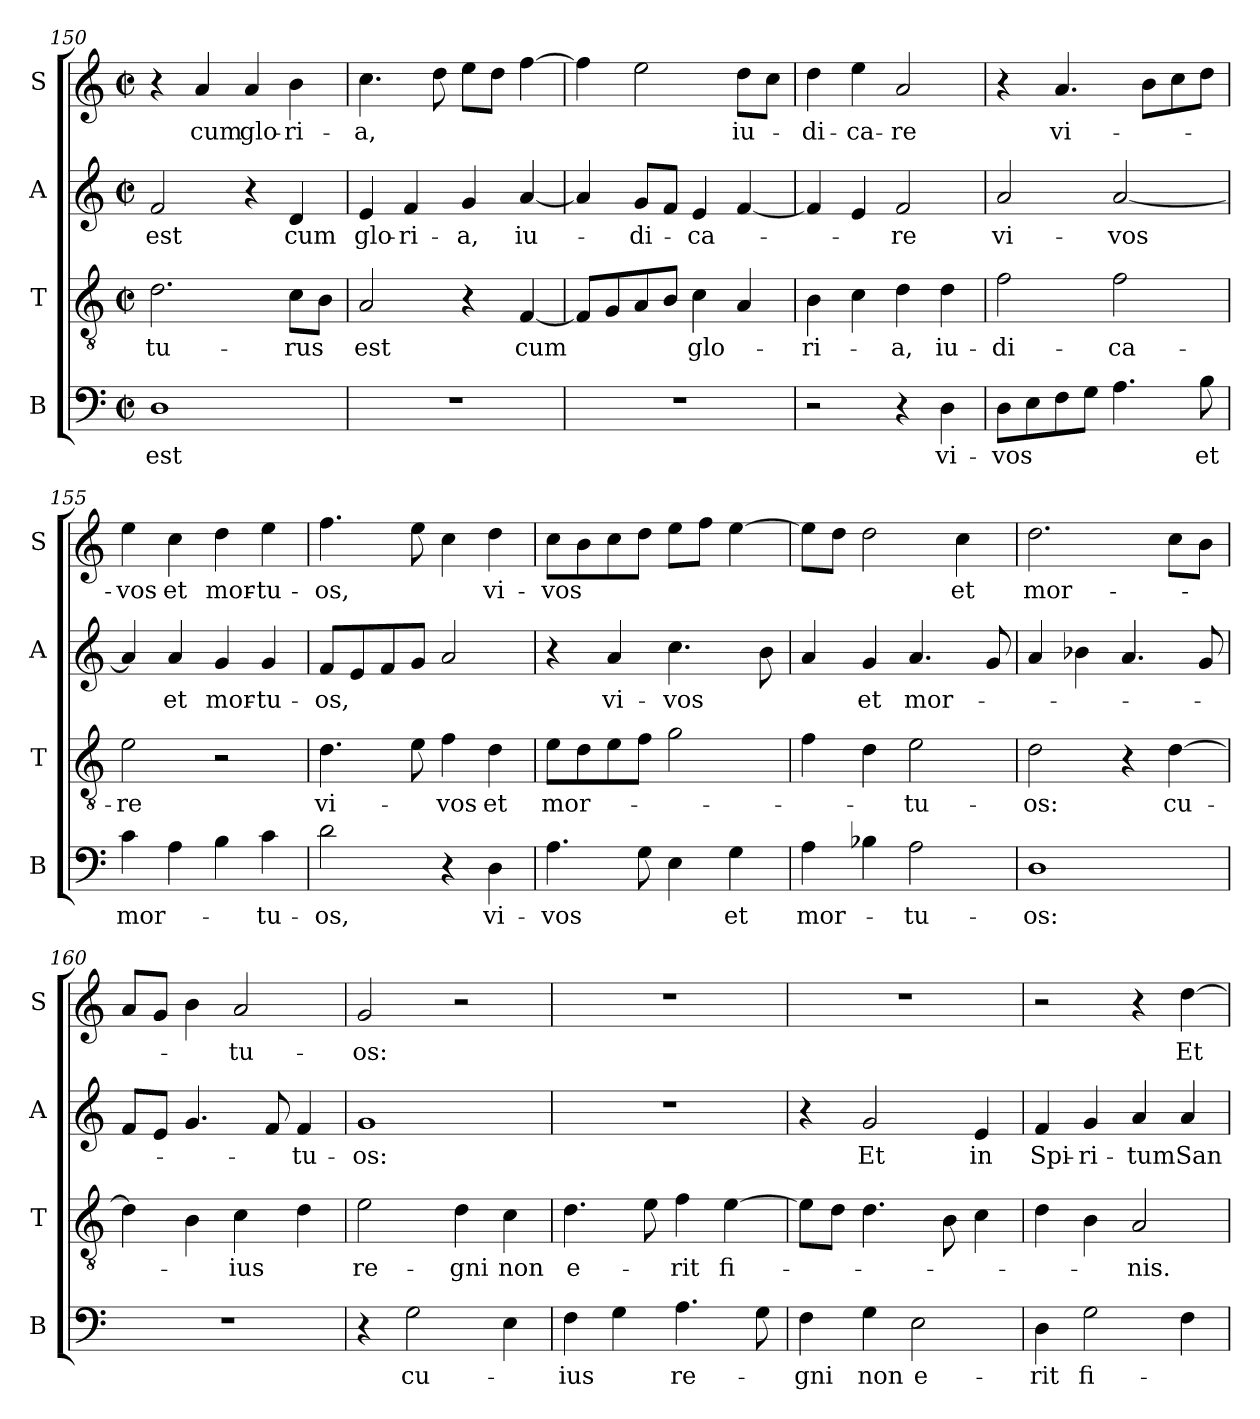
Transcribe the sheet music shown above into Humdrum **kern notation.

**kern	**text	**kern	**text	**kern	**text	**kern	**text
*part4	*part4	*part3	*part3	*part2	*part2	*part1	*part1
*staff4	*staff4	*staff3	*staff3	*staff2	*staff2	*staff1	*staff1
*I"B	*	*I"T	*	*I"A	*	*I"S	*
*I'B	*	*I'T	*	*I'A	*	*I'S	*
*clefF4	*	*clefGv2	*	*clefG2	*	*clefG2	*
*k[]	*	*k[]	*	*k[]	*	*k[]	*
*M2/2	*	*M2/2	*	*M2/2	*	*M2/2	*
*met(c|)	*	*met(c|)	*	*met(c|)	*	*met(c|)	*
=150	=150	=150	=150	=150	=150	=150	=150
!	!LO:LY:b	!	!LO:LY:b	!	!LO:LY:b	!	!
1D	est	2.d\	-tu-	2f/	est	4r	.
!	!	!	!	!	!	!	!LO:LY:b
.	.	.	.	.	.	4a/	cum
!	!	!	!	!	!	!	!LO:LY:b
.	.	.	.	4r	.	4a/	glo-
!	!	!	!LO:LY:b	!	!LO:LY:b	!	!LO:LY:b
.	.	8c\L	-rus	4d/	cum	4b\	-ri-
.	.	8B\J	.	.	.	.	.
=151	=151	=151	=151	=151	=151	=151	=151
!	!	!	!LO:LY:b	!	!LO:LY:b	!	!LO:LY:b
1r	.	2A/	est	4e/	glo-	4.cc\	-a,
!	!	!	!	!	!LO:LY:b	!	!
.	.	.	.	4f/	-ri-	.	.
.	.	.	.	.	.	8dd\	.
!	!	!	!	!	!LO:LY:b	!	!
.	.	4r	.	4g/	-a,	8ee\L	.
.	.	.	.	.	.	8dd\J	.
!	!	!	!LO:LY:b	!	!LO:LY:b	!	!
.	.	[4F/	cum	[4a/	iu-	[4ff\	.
=152	=152	=152	=152	=152	=152	=152	=152
1r	.	8F/L]	.	4a/]	.	4ff\]	.
.	.	8G/	.	.	.	.	.
!	!	!	!	!	!LO:LY:b	!	!
.	.	8A/	.	8g/L	-di-	2ee\	.
.	.	8B/J	.	8f/J	.	.	.
!	!	!	!LO:LY:b	!	!LO:LY:b	!	!
.	.	4c\	glo-	4e/	-ca-	.	.
!	!	!	!	!	!	!	!LO:LY:b
.	.	4A/	.	[4f/	.	8dd\L	iu-
.	.	.	.	.	.	8cc\J	.
=153	=153	=153	=153	=153	=153	=153	=153
!	!	!	!LO:LY:b	!	!	!	!LO:LY:b
2r	.	4B\	-ri-	4f/]	.	4dd\	-di-
!	!	!	!	!	!	!	!LO:LY:b
.	.	4c\	.	4e/	.	4ee\	-ca-
!	!	!	!LO:LY:b	!	!LO:LY:b	!	!LO:LY:b
4r	.	4d\	-a,	2f/	-re	2a/	-re
!	!LO:LY:b	!	!LO:LY:b	!	!	!	!
4D\	vi-	4d\	iu-	.	.	.	.
=154	=154	=154	=154	=154	=154	=154	=154
!	!LO:LY:b	!	!LO:LY:b	!	!LO:LY:b	!	!
8D\L	-vos	2f\	-di-	2a/	vi-	4r	.
8E\	.	.	.	.	.	.	.
!	!	!	!	!	!	!	!LO:LY:b
8F\	.	.	.	.	.	4.a/	vi-
8G\J	.	.	.	.	.	.	.
!	!	!	!LO:LY:b	!	!LO:LY:b	!	!
4.A\	.	2f\	-ca-	[2a/	-vos	.	.
.	.	.	.	.	.	8b\L	.
.	.	.	.	.	.	8cc\	.
!	!LO:LY:b	!	!	!	!	!	!
8B\	et	.	.	.	.	8dd\J	.
=155	=155	=155	=155	=155	=155	=155	=155
!	!LO:LY:b	!	!LO:LY:b	!	!	!	!LO:LY:b
4c\	mor-	2e\	-re	4a/]	.	4ee\	-vos
!	!	!	!	!	!LO:LY:b	!	!LO:LY:b
4A\	.	.	.	4a/	et	4cc\	et
!	!	!	!	!	!LO:LY:b	!	!LO:LY:b
4B\	.	2r	.	4g/	mor-	4dd\	mor-
!	!LO:LY:b	!	!	!	!LO:LY:b	!	!LO:LY:b
4c\	-tu-	.	.	4g/	-tu-	4ee\	-tu-
=156	=156	=156	=156	=156	=156	=156	=156
!	!LO:LY:b	!	!LO:LY:b	!	!LO:LY:b	!	!LO:LY:b
2d\	-os,	4.d\	vi-	8f/L	-os,	4.ff\	-os,
.	.	.	.	8e/	.	.	.
.	.	.	.	8f/	.	.	.
.	.	8e\	.	8g/J	.	8ee\	.
!	!	!	!LO:LY:b	!	!	!	!
4r	.	4f\	-vos	2a/	.	4cc\	.
!	!LO:LY:b	!	!LO:LY:b	!	!	!	!LO:LY:b
4D\	vi-	4d\	et	.	.	4dd\	vi-
=157	=157	=157	=157	=157	=157	=157	=157
!	!LO:LY:b	!	!LO:LY:b	!	!	!	!LO:LY:b
4.A\	-vos	8e\L	mor-	4r	.	8cc\L	-vos
.	.	8d\	.	.	.	8b\	.
!	!	!	!	!	!LO:LY:b	!	!
.	.	8e\	.	4a/	vi-	8cc\	.
8G\	.	8f\J	.	.	.	8dd\J	.
!	!	!	!	!	!LO:LY:b	!	!
4E\	.	2g\	.	4.cc\	-vos	8ee\L	.
.	.	.	.	.	.	8ff\J	.
!	!LO:LY:b	!	!	!	!	!	!
4G\	et	.	.	.	.	[4ee\	.
.	.	.	.	8b\	.	.	.
=158	=158	=158	=158	=158	=158	=158	=158
!	!LO:LY:b	!	!	!	!	!	!
4A\	mor-	4f\	.	4a/	.	8ee\L]	.
.	.	.	.	.	.	8dd\J	.
!	!	!	!	!	!LO:LY:b	!	!
4B-X\	.	4d\	.	4g/	et	2dd\	.
!	!LO:LY:b	!	!LO:LY:b	!	!LO:LY:b	!	!
2A\	-tu-	2e\	-tu-	4.a/	mor-	.	.
!	!	!	!	!	!	!	!LO:LY:b
.	.	.	.	.	.	4cc\	et
.	.	.	.	8g/	.	.	.
=159	=159	=159	=159	=159	=159	=159	=159
!	!LO:LY:b	!	!LO:LY:b	!	!	!	!LO:LY:b
1D	-os:	2d\	-os:	4a/	.	2.dd\	mor-
.	.	.	.	4b-X\	.	.	.
.	.	4r	.	4.a/	.	.	.
!	!	!	!LO:LY:b	!	!	!	!
.	.	[4d\	cu-	.	.	8cc\L	.
.	.	.	.	8g/	.	8b\J	.
=160	=160	=160	=160	=160	=160	=160	=160
1r	.	4d\]	.	8f/L	.	8a/L	.
.	.	.	.	8e/J	.	8g/J	.
.	.	4B\	.	4.g/	.	4b\	.
!	!	!	!LO:LY:b	!	!	!	!LO:LY:b
.	.	4c\	-ius	.	.	2a/	-tu-
.	.	.	.	8f/	.	.	.
!	!	!	!	!	!LO:LY:b	!	!
.	.	4d\	.	4f/	tu-	.	.
=161	=161	=161	=161	=161	=161	=161	=161
!	!	!	!LO:LY:b	!	!LO:LY:b	!	!LO:LY:b
4r	.	2e\	re-	1g	-os:	2g/	-os:
!	!LO:LY:b	!	!	!	!	!	!
2G\	cu-	.	.	.	.	.	.
!	!	!	!LO:LY:b	!	!	!	!
.	.	4d\	-gni	.	.	2r	.
!	!	!	!LO:LY:b	!	!	!	!
4E\	.	4c\	non	.	.	.	.
=162	=162	=162	=162	=162	=162	=162	=162
!	!LO:LY:b	!	!LO:LY:b	!	!	!	!
4F\	-ius	4.d\	e-	1r	.	1r	.
4G\	.	.	.	.	.	.	.
.	.	8e\	.	.	.	.	.
!	!LO:LY:b	!	!LO:LY:b	!	!	!	!
4.A\	re-	4f\	-rit	.	.	.	.
!	!	!	!LO:LY:b	!	!	!	!
.	.	[4e\	fi-	.	.	.	.
8G\	.	.	.	.	.	.	.
=163	=163	=163	=163	=163	=163	=163	=163
!	!LO:LY:b	!	!	!	!	!	!
4F\	-gni	8e\L]	.	4r	.	1r	.
.	.	8d\J	.	.	.	.	.
!	!LO:LY:b	!	!	!	!LO:LY:b	!	!
4G\	non	4.d\	.	2g/	Et	.	.
!	!LO:LY:b	!	!	!	!	!	!
2E\	e-	.	.	.	.	.	.
.	.	8B\	.	.	.	.	.
!	!	!	!	!	!LO:LY:b	!	!
.	.	4c\	.	4e/	in	.	.
=164	=164	=164	=164	=164	=164	=164	=164
!	!LO:LY:b	!	!	!	!LO:LY:b	!	!
4D\	-rit	4d\	.	4f/	Spi-	2r	.
!	!LO:LY:b	!	!	!	!LO:LY:b	!	!
2G\	fi-	4B\	.	4g/	-ri-	.	.
!	!	!	!LO:LY:b	!	!LO:LY:b	!	!
.	.	2A/	-nis.	4a/	-tum	4r	.
!	!	!	!	!	!LO:LY:b	!	!LO:LY:b
4F\	.	.	.	4a/	San-	[4dd\	Et
=	=	=	=	=	=	=	=
*-	*-	*-	*-	*-	*-	*-	*-
